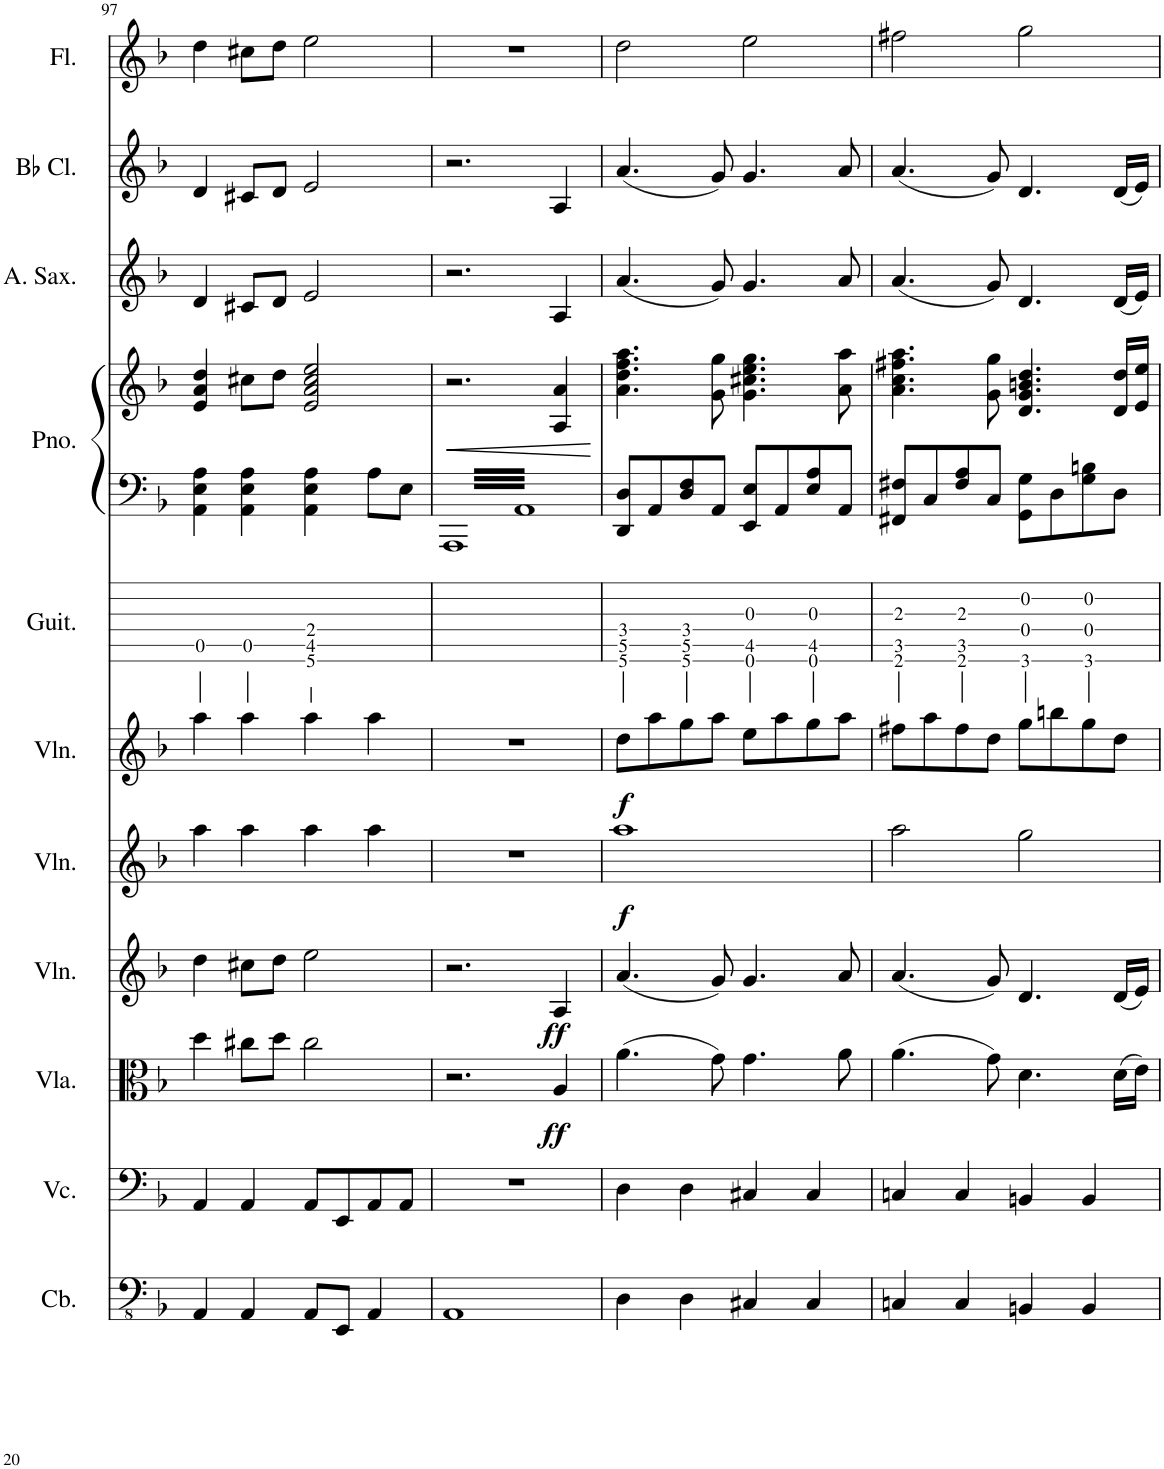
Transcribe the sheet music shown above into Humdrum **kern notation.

**kern	**kern	**kern	**dynam	**kern	**dynam	**kern	**dynam	**kern	**dynam	**kern	**kern	**kern	**dynam	**kern	**kern	**kern
*part11	*part10	*part9	*part9	*part8	*part8	*part7	*part7	*part6	*part6	*part5	*part4	*part4	*part4	*part3	*part2	*part1
*staff12	*staff11	*staff10	*staff10	*staff9	*staff9	*staff8	*staff8	*staff7	*staff7	*staff6	*staff5	*staff4	*staff4/5	*staff3	*staff2	*staff1
*I"Contrabass	*I"Violoncello	*I"Viola	*	*I"Violin	*	*I"Violin	*	*I"Violin	*	*I"Acoustic Guitar	*I"Piano	*	*	*I"Alto Saxophone	*I"Bb Clarinet	*I"Flute
*I'Cb.	*I'Vc.	*I'Vla.	*	*I'Vln.	*	*I'Vln.	*	*I'Vln.	*	*I'Guit.	*I'Pno.	*	*	*I'A. Sax.	*I'Bb Cl.	*I'Fl.
!!LO:PB:g=z
*clefFv4	*clefF4	*clefC3	*	*clefG2	*	*clefG2	*	*clefG2	*	*	*clefF4	*clefG2	*	*clefG2	*clefG2	*clefG2
*ITrd7c12	*	*	*	*	*	*	*	*	*	*	*	*	*	*ITrd5c9	*ITrd1c2	*
*k[b-]	*k[b-]	*k[b-]	*	*k[b-]	*	*k[b-]	*	*k[b-]	*	*k[b-]	*k[b-]	*k[b-]	*	*k[b-]	*k[b-]	*k[b-]
*M4/4	*M4/4	*M4/4	*	*M4/4	*	*M4/4	*	*M4/4	*	*M4/4	*M4/4	*M4/4	*	*M4/4	*M4/4	*M4/4
=97	=97	=97	=97	=97	=97	=97	=97	=97	=97	=97	=97	=97	=97	=97	=97	=97
4AAA/	4AA/	4dd\	.	4dd\	.	4aa\	.	4aa\	.	4AA\	4AA\ 4E\ 4A\	4e/ 4a/ 4dd/	.	4d/	4d/	4dd\
4AAA/	4AA/	8cc#X\L	.	8cc#X\L	.	4aa\	.	4aa\	.	4AA\	4AA\ 4E\ 4A\	8cc#X\L	.	8c#X/L	8c#X/L	8cc#X\L
.	.	8dd\J	.	8dd\J	.	.	.	.	.	.	.	8dd\J	.	8d/J	8d/J	8dd\J
8AAA/L	8AA/L	2cc#\	.	2ee\	.	4aa\	.	4aa\	.	2AA\ 2C#X\ 2E\	4AA\ 4E\ 4A\	2e/ 2a/ 2cc#/ 2ee/	.	2e/	2e/	2ee\
8EEE/J	8EE/	.	.	.	.	.	.	.	.	.	.	.	.	.	.	.
4AAA/	8AA/	.	.	.	.	4aa\	.	4aa\	.	.	8A\L	.	.	.	.	.
.	8AA/J	.	.	.	.	.	.	.	.	.	8E\J	.	.	.	.	.
=98	=98	=98	=98	=98	=98	=98	=98	=98	=98	=98	=98	=98	=98	=98	=98	=98
!	!	!	!	!	!	!	!	!	!	!	!	!	!LO:HP:b	!	!	!
1AAA	1r	2.r	.	2.r	.	1r	.	1r	.	1r	3.AAA	2.r	<	2.r	2.r	1r
.	.	.	.	.	.	.	.	.	.	.	3.AA	.	.	.	.	.
!	!	!	!LO:DY:b	!	!LO:DY:b	!	!	!	!	!	!	!	!	!	!	!
.	.	4A/	ff	4A/	ff	.	.	.	.	.	.	4A/ 4a/	.	4A/	4A/	.
.	.	.	.	.	.	.	.	.	.	.	.	.	[	.	.	.
=99	=99	=99	=99	=99	=99	=99	=99	=99	=99	=99	=99	=99	=99	=99	=99	=99
!	!	!	!	!	!	!	!LO:DY:b	!	!LO:DY:b	!	!	!	!	!	!	!
4DD\	4D\	(4.a\	.	(4.a/	.	1aa	f	8dd\L	f	4AA\ 4D\ 4F\	8DD/ 8D/L	4.a\ 4.dd\ 4.ff\ 4.aa\	.	(4.a/	(4.a/	2dd\
.	.	.	.	.	.	.	.	8aa\	.	.	8AA/	.	.	.	.	.
4DD\	4D\	.	.	.	.	.	.	8gg\	.	4AA\ 4D\ 4F\	8D/ 8F/	.	.	.	.	.
.	.	8g\)	.	8g/)	.	.	.	8aa\J	.	.	8AA/J	8g\ 8gg\	.	8g/)	8g/)	.
4CC#X/	4C#X/	4.g\	.	4.g/	.	.	.	8ee\L	.	4EE\ 4C#X\ 4G\	8EE/ 8E/L	4.g\ 4.cc#X\ 4.ee\ 4.gg\	.	4.g/	4.g/	2ee\
.	.	.	.	.	.	.	.	8aa\	.	.	8AA/	.	.	.	.	.
4CC#/	4C#/	.	.	.	.	.	.	8gg\	.	4EE\ 4C#\ 4G\	8E/ 8A/	.	.	.	.	.
.	.	8a\	.	8a/	.	.	.	8aa\J	.	.	8AA/J	8a\ 8aa\	.	8a/	8a/	.
=100	=100	=100	=100	=100	=100	=100	=100	=100	=100	=100	=100	=100	=100	=100	=100	=100
4CCn/	4Cn/	(4.a\	.	(4.a/	.	2aa\	.	8ff#X\L	.	4FF#X\ 4C\ 4A\	8FF#X/ 8F#X/L	4.a\ 4.cc\ 4.ff#X\ 4.aa\	.	(4.a/	(4.a/	2ff#X\
.	.	.	.	.	.	.	.	8aa\	.	.	8C/	.	.	.	.	.
4CC/	4C/	.	.	.	.	.	.	8ff#\	.	4FF#\ 4C\ 4A\	8F#/ 8A/	.	.	.	.	.
.	.	8g\)	.	8g/)	.	.	.	8dd\J	.	.	8C/J	8g\ 8gg\	.	8g/)	8g/)	.
4BBBn/	4BBn/	4.d\	.	4.d/	.	2gg\	.	8gg\L	.	4GG\ 4D\ 4Bn\	8GG\ 8G\L	4.d/ 4.g/ 4.bn/ 4.dd/	.	4.d/	4.d/	2gg\
.	.	.	.	.	.	.	.	8bbn\	.	.	8D\	.	.	.	.	.
4BBB/	4BB/	.	.	.	.	.	.	8gg\	.	4GG\ 4D\ 4B\	8G\ 8Bn\	.	.	.	.	.
.	.	(16d\LL	.	(16d/LL	.	.	.	8dd\J	.	.	8D\J	16d/ 16dd/LL	.	(16d/LL	(16d/LL	.
.	.	16e\JJ)	.	16e/JJ)	.	.	.	.	.	.	.	16e/ 16ee/JJ	.	16e/JJ)	16e/JJ)	.
=	=	=	=	=	=	=	=	=	=	=	=	=	=	=	=	=
*-	*-	*-	*-	*-	*-	*-	*-	*-	*-	*-	*-	*-	*-	*-	*-	*-
